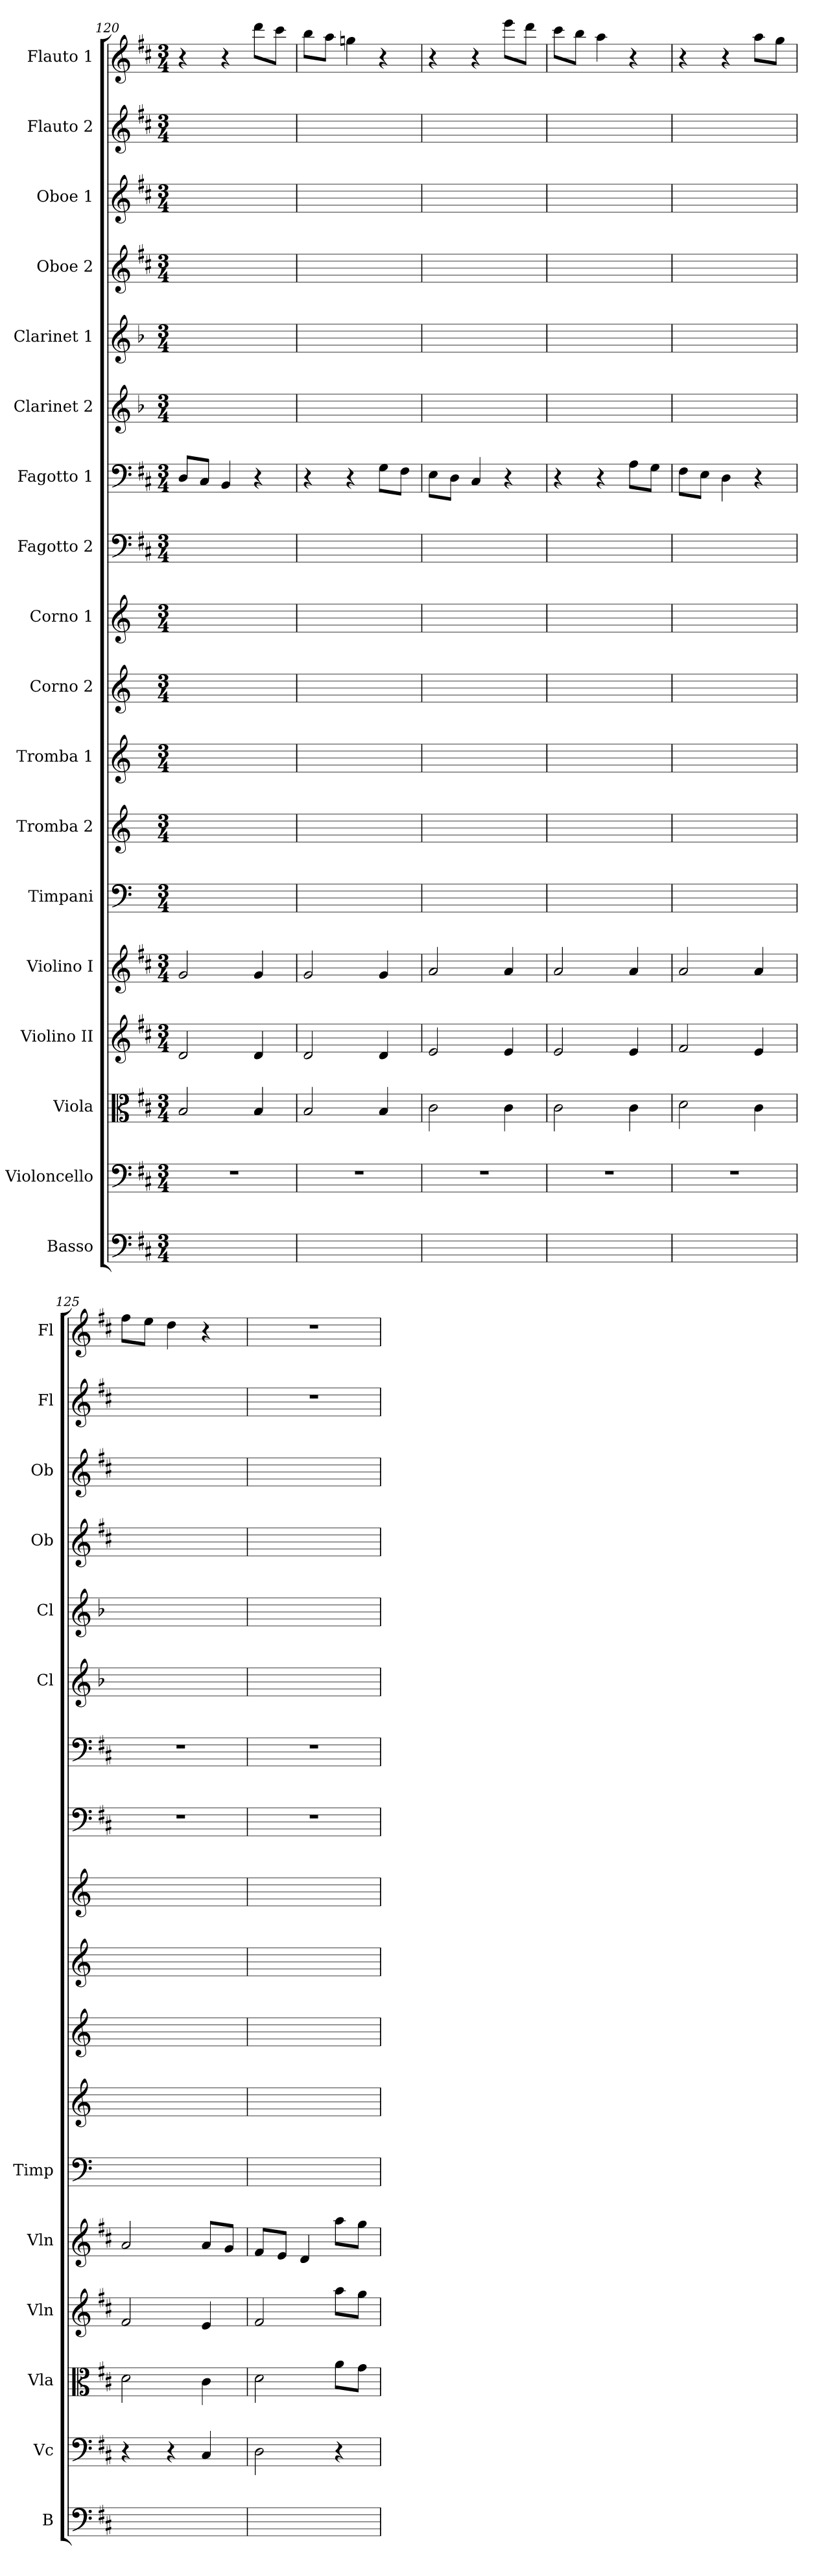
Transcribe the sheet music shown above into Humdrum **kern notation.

**kern	**kern	**kern	**kern	**kern	**kern	**kern	**kern	**kern	**kern	**kern	**kern	**kern	**kern	**kern	**kern	**kern	**kern
*part18	*part17	*part16	*part15	*part14	*part13	*part12	*part11	*part10	*part9	*part8	*part7	*part6	*part5	*part4	*part3	*part2	*part1
*staff18	*staff17	*staff16	*staff15	*staff14	*staff13	*staff12	*staff11	*staff10	*staff9	*staff8	*staff7	*staff6	*staff5	*staff4	*staff3	*staff2	*staff1
*I"Basso	*I"Violoncello	*I"Viola	*I"Violino II	*I"Violino I	*I"Timpani	*I"Tromba 2	*I"Tromba 1	*I"Corno 2	*I"Corno 1	*I"Fagotto 2	*I"Fagotto 1	*I"Clarinet 2	*I"Clarinet 1	*I"Oboe 2	*I"Oboe 1	*I"Flauto 2	*I"Flauto 1
*I'B	*I'Vc	*I'Vla	*I'Vln	*I'Vln	*I'Timp	*	*	*	*	*	*	*I'Cl	*I'Cl	*I'Ob	*I'Ob	*I'Fl	*I'Fl
*clefF4	*clefF4	*clefC3	*clefG2	*clefG2	*clefF4	*clefG2	*clefG2	*clefG2	*clefG2	*clefF4	*clefF4	*clefG2	*clefG2	*clefG2	*clefG2	*clefG2	*clefG2
*ITrd7c12	*	*	*	*	*	*ITrd-1c-2	*ITrd-1c-2	*ITrd6c10	*ITrd6c10	*	*	*ITrd2c3	*ITrd2c3	*	*	*	*
*k[f#c#]	*k[f#c#]	*k[f#c#]	*k[f#c#]	*k[f#c#]	*	*	*	*	*	*k[f#c#]	*k[f#c#]	*k[f#c#]	*k[f#c#]	*k[f#c#]	*k[f#c#]	*k[f#c#]	*k[f#c#]
*M3/4	*M3/4	*M3/4	*M3/4	*M3/4	*M3/4	*M3/4	*M3/4	*M3/4	*M3/4	*M3/4	*M3/4	*M3/4	*M3/4	*M3/4	*M3/4	*M3/4	*M3/4
=120	=120	=120	=120	=120	=120	=120	=120	=120	=120	=120	=120	=120	=120	=120	=120	=120	=120
2.ryy	2.r	2B	2d	2g	2.ryy	2.ryy	2.ryy	2.ryy	2.ryy	2.ryy	8D/L	2.ryy	2.ryy	2.ryy	2.ryy	2.ryy	4r
.	.	.	.	.	.	.	.	.	.	.	8C#/J	.	.	.	.	.	.
.	.	.	.	.	.	.	.	.	.	.	4BB	.	.	.	.	.	4r
.	.	4B	4d	4g	.	.	.	.	.	.	4r	.	.	.	.	.	8ddd\L
.	.	.	.	.	.	.	.	.	.	.	.	.	.	.	.	.	8ccc#\J
=121	=121	=121	=121	=121	=121	=121	=121	=121	=121	=121	=121	=121	=121	=121	=121	=121	=121
2.ryy	2.r	2B	2d	2g	2.ryy	2.ryy	2.ryy	2.ryy	2.ryy	2.ryy	4r	2.ryy	2.ryy	2.ryy	2.ryy	2.ryy	8bb\L
.	.	.	.	.	.	.	.	.	.	.	.	.	.	.	.	.	8aa\J
.	.	.	.	.	.	.	.	.	.	.	4r	.	.	.	.	.	4ggn
.	.	4B	4d	4g	.	.	.	.	.	.	8G\L	.	.	.	.	.	4r
.	.	.	.	.	.	.	.	.	.	.	8F#\J	.	.	.	.	.	.
=122	=122	=122	=122	=122	=122	=122	=122	=122	=122	=122	=122	=122	=122	=122	=122	=122	=122
2.ryy	2.r	2c#	2e	2a	2.ryy	2.ryy	2.ryy	2.ryy	2.ryy	2.ryy	8E\L	2.ryy	2.ryy	2.ryy	2.ryy	2.ryy	4r
.	.	.	.	.	.	.	.	.	.	.	8D\J	.	.	.	.	.	.
.	.	.	.	.	.	.	.	.	.	.	4C#	.	.	.	.	.	4r
.	.	4c#	4e	4a	.	.	.	.	.	.	4r	.	.	.	.	.	8eee\L
.	.	.	.	.	.	.	.	.	.	.	.	.	.	.	.	.	8ddd\J
=123	=123	=123	=123	=123	=123	=123	=123	=123	=123	=123	=123	=123	=123	=123	=123	=123	=123
2.ryy	2.r	2c#	2e	2a	2.ryy	2.ryy	2.ryy	2.ryy	2.ryy	2.ryy	4r	2.ryy	2.ryy	2.ryy	2.ryy	2.ryy	8ccc#\L
.	.	.	.	.	.	.	.	.	.	.	.	.	.	.	.	.	8bb\J
.	.	.	.	.	.	.	.	.	.	.	4r	.	.	.	.	.	4aa
.	.	4c#	4e	4a	.	.	.	.	.	.	8A\L	.	.	.	.	.	4r
.	.	.	.	.	.	.	.	.	.	.	8G\J	.	.	.	.	.	.
=124	=124	=124	=124	=124	=124	=124	=124	=124	=124	=124	=124	=124	=124	=124	=124	=124	=124
2.ryy	2.r	2d	2f#	2a	2.ryy	2.ryy	2.ryy	2.ryy	2.ryy	2.ryy	8F#\L	2.ryy	2.ryy	2.ryy	2.ryy	2.ryy	4r
.	.	.	.	.	.	.	.	.	.	.	8E\J	.	.	.	.	.	.
.	.	.	.	.	.	.	.	.	.	.	4D	.	.	.	.	.	4r
.	.	4c#	4e	4a	.	.	.	.	.	.	4r	.	.	.	.	.	8aa\L
.	.	.	.	.	.	.	.	.	.	.	.	.	.	.	.	.	8gg\J
=125	=125	=125	=125	=125	=125	=125	=125	=125	=125	=125	=125	=125	=125	=125	=125	=125	=125
2.ryy	4r	2d	2f#	2a	2.ryy	2.ryy	2.ryy	2.ryy	2.ryy	2.r	2.r	2.ryy	2.ryy	2.ryy	2.ryy	2.ryy	8ff#\L
.	.	.	.	.	.	.	.	.	.	.	.	.	.	.	.	.	8ee\J
.	4r	.	.	.	.	.	.	.	.	.	.	.	.	.	.	.	4dd
.	4C#	4c#	4e	8a/L	.	.	.	.	.	.	.	.	.	.	.	.	4r
.	.	.	.	8g/J	.	.	.	.	.	.	.	.	.	.	.	.	.
=126	=126	=126	=126	=126	=126	=126	=126	=126	=126	=126	=126	=126	=126	=126	=126	=126	=126
2.ryy	2D	2d	2f#	8f#/L	2.ryy	2.ryy	2.ryy	2.ryy	2.ryy	2.r	2.r	2.ryy	2.ryy	2.ryy	2.ryy	2.r	2.r
.	.	.	.	8e/J	.	.	.	.	.	.	.	.	.	.	.	.	.
.	.	.	.	4d	.	.	.	.	.	.	.	.	.	.	.	.	.
.	4r	8a\L	8aa\L	8aa\L	.	.	.	.	.	.	.	.	.	.	.	.	.
.	.	8g\J	8gg\J	8gg\J	.	.	.	.	.	.	.	.	.	.	.	.	.
=	=	=	=	=	=	=	=	=	=	=	=	=	=	=	=	=	=
*-	*-	*-	*-	*-	*-	*-	*-	*-	*-	*-	*-	*-	*-	*-	*-	*-	*-
